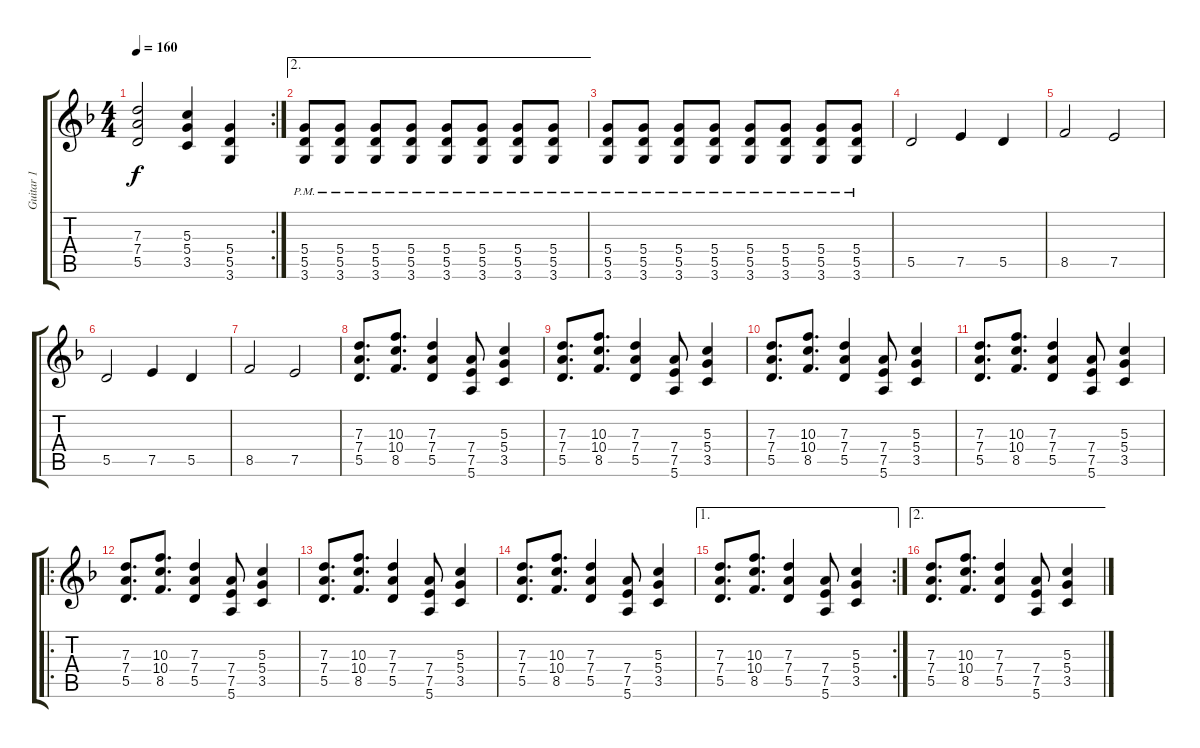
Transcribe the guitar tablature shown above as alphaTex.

\track ("Guitar 1" "Guitar 1") {instrument distortionguitar}
\staff {score tabs}
\tuning (E4 B3 G3 D3 A2 E2) {hide}
\rc 2
\ts (4 4)
\tempo 160
\clef g2
\ks f
(7.3 7.4 5.5).2{dy f} (5.3 5.4 3.5).4 (5.4 5.5 3.6).4 |
\ae 2
(5.4{pm} 5.5{pm} 3.6{pm}).8 (5.4{pm} 5.5{pm} 3.6{pm}).8 (5.4{pm} 5.5{pm} 3.6{pm}).8 (5.4{pm} 5.5{pm} 3.6{pm}).8 (5.4{pm} 5.5{pm} 3.6{pm}).8 (5.4{pm} 5.5{pm} 3.6{pm}).8 (5.4{pm} 5.5{pm} 3.6{pm}).8 (5.4{pm} 5.5{pm} 3.6{pm}).8 |
(5.4{pm} 5.5{pm} 3.6{pm}).8 (5.4{pm} 5.5{pm} 3.6{pm}).8 (5.4{pm} 5.5{pm} 3.6{pm}).8 (5.4{pm} 5.5{pm} 3.6{pm}).8 (5.4{pm} 5.5{pm} 3.6{pm}).8 (5.4{pm} 5.5{pm} 3.6{pm}).8 (5.4{pm} 5.5{pm} 3.6{pm}).8 (5.4{pm} 5.5{pm} 3.6{pm}).8 |
5.5.2 7.5.4 5.5.4 |
8.5.2 7.5.2 |
5.5.2 7.5.4 5.5.4 |
8.5.2 7.5.2 |
(7.3 7.4 5.5).8{d} (10.3 10.4 8.5).8{d} (7.3 7.4 5.5).4 (7.4 7.5 5.6).8 (5.3 5.4 3.5).4 |
(7.3 7.4 5.5).8{d} (10.3 10.4 8.5).8{d} (7.3 7.4 5.5).4 (7.4 7.5 5.6).8 (5.3 5.4 3.5).4 |
(7.3 7.4 5.5).8{d} (10.3 10.4 8.5).8{d} (7.3 7.4 5.5).4 (7.4 7.5 5.6).8 (5.3 5.4 3.5).4 |
(7.3 7.4 5.5).8{d} (10.3 10.4 8.5).8{d} (7.3 7.4 5.5).4 (7.4 7.5 5.6).8 (5.3 5.4 3.5).4 |
\ro
(7.3 7.4 5.5).8{d} (10.3 10.4 8.5).8{d} (7.3 7.4 5.5).4 (7.4 7.5 5.6).8 (5.3 5.4 3.5).4 |
(7.3 7.4 5.5).8{d} (10.3 10.4 8.5).8{d} (7.3 7.4 5.5).4 (7.4 7.5 5.6).8 (5.3 5.4 3.5).4 |
(7.3 7.4 5.5).8{d} (10.3 10.4 8.5).8{d} (7.3 7.4 5.5).4 (7.4 7.5 5.6).8 (5.3 5.4 3.5).4 |
\ae 1
\rc 2
(7.3 7.4 5.5).8{d} (10.3 10.4 8.5).8{d} (7.3 7.4 5.5).4 (7.4 7.5 5.6).8 (5.3 5.4 3.5).4 |
\ae 2
(7.3 7.4 5.5).8{d} (10.3 10.4 8.5).8{d} (7.3 7.4 5.5).4 (7.4 7.5 5.6).8 (5.3 5.4 3.5).4
